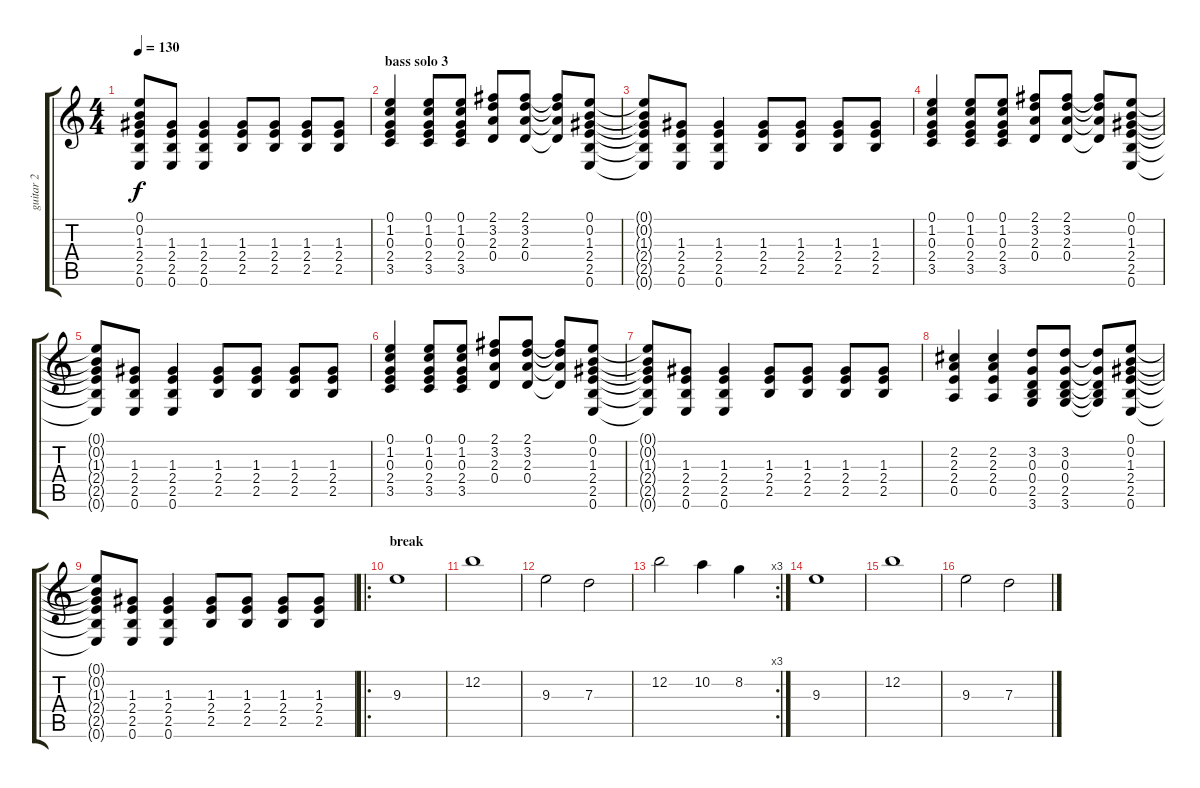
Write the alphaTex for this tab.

\track ("guitar 2" "guitar 2") {instrument distortionguitar}
\staff {score tabs}
\tuning (E4 B3 G3 D3 A2 E2) {hide}
\ts (4 4)
\tempo 130
\clef g2
\ks c
(0.1{t} 0.2{t} 1.3{t} 2.4{t} 2.5{t} 0.6{t}).8{dy f} (1.3 2.4 2.5 0.6).8 (1.3 2.4 2.5 0.6).4 (1.3 2.4 2.5).8 (1.3 2.4 2.5).8 (1.3 2.4 2.5).8 (1.3 2.4 2.5).8 |
\section ("" "bass solo 3")
(0.1 1.2 0.3 2.4 3.5).4 (0.1 1.2 0.3 2.4 3.5).8 (0.1 1.2 0.3 2.4 3.5).8 (2.1 3.2 2.3 0.4).8 (2.1 3.2 2.3 0.4).8 (2.1{t} 3.2{t} 2.3{t} 0.4{t}).8 (0.1 0.2 1.3 2.4 2.5 0.6).8 |
(0.1{t} 0.2{t} 1.3{t} 2.4{t} 2.5{t} 0.6{t}).8 (1.3 2.4 2.5 0.6).8 (1.3 2.4 2.5 0.6).4 (1.3 2.4 2.5).8 (1.3 2.4 2.5).8 (1.3 2.4 2.5).8 (1.3 2.4 2.5).8 |
(0.1 1.2 0.3 2.4 3.5).4 (0.1 1.2 0.3 2.4 3.5).8 (0.1 1.2 0.3 2.4 3.5).8 (2.1 3.2 2.3 0.4).8 (2.1 3.2 2.3 0.4).8 (2.1{t} 3.2{t} 2.3{t} 0.4{t}).8 (0.1 0.2 1.3 2.4 2.5 0.6).8 |
(0.1{t} 0.2{t} 1.3{t} 2.4{t} 2.5{t} 0.6{t}).8 (1.3 2.4 2.5 0.6).8 (1.3 2.4 2.5 0.6).4 (1.3 2.4 2.5).8 (1.3 2.4 2.5).8 (1.3 2.4 2.5).8 (1.3 2.4 2.5).8 |
(0.1 1.2 0.3 2.4 3.5).4 (0.1 1.2 0.3 2.4 3.5).8 (0.1 1.2 0.3 2.4 3.5).8 (2.1 3.2 2.3 0.4).8 (2.1 3.2 2.3 0.4).8 (2.1{t} 3.2{t} 2.3{t} 0.4{t}).8 (0.1 0.2 1.3 2.4 2.5 0.6).8 |
(0.1{t} 0.2{t} 1.3{t} 2.4{t} 2.5{t} 0.6{t}).8 (1.3 2.4 2.5 0.6).8 (1.3 2.4 2.5 0.6).4 (1.3 2.4 2.5).8 (1.3 2.4 2.5).8 (1.3 2.4 2.5).8 (1.3 2.4 2.5).8 |
(2.2 2.3 2.4 0.5).4 (2.2 2.3 2.4 0.5).4 (3.2 0.3 0.4 2.5 3.6).8 (3.2 0.3 0.4 2.5 3.6).8 (3.2{t} 0.3{t} 0.4{t} 2.5{t} 3.6{t}).8 (0.1 0.2 1.3 2.4 2.5 0.6).8 |
(0.1{t} 0.2{t} 1.3{t} 2.4{t} 2.5{t} 0.6{t}).8 (1.3 2.4 2.5 0.6).8 (1.3 2.4 2.5 0.6).4 (1.3 2.4 2.5).8 (1.3 2.4 2.5).8 (1.3 2.4 2.5).8 (1.3 2.4 2.5).8 |
\ro
\section ("" "break")
9.3.1{volume 16 instrument stringensemble2} |
12.2.1 |
9.3.2 7.3.2 |
\rc 3
12.2.2 10.2.4 8.2.4 |
9.3.1 |
12.2.1 |
9.3.2 7.3.2
